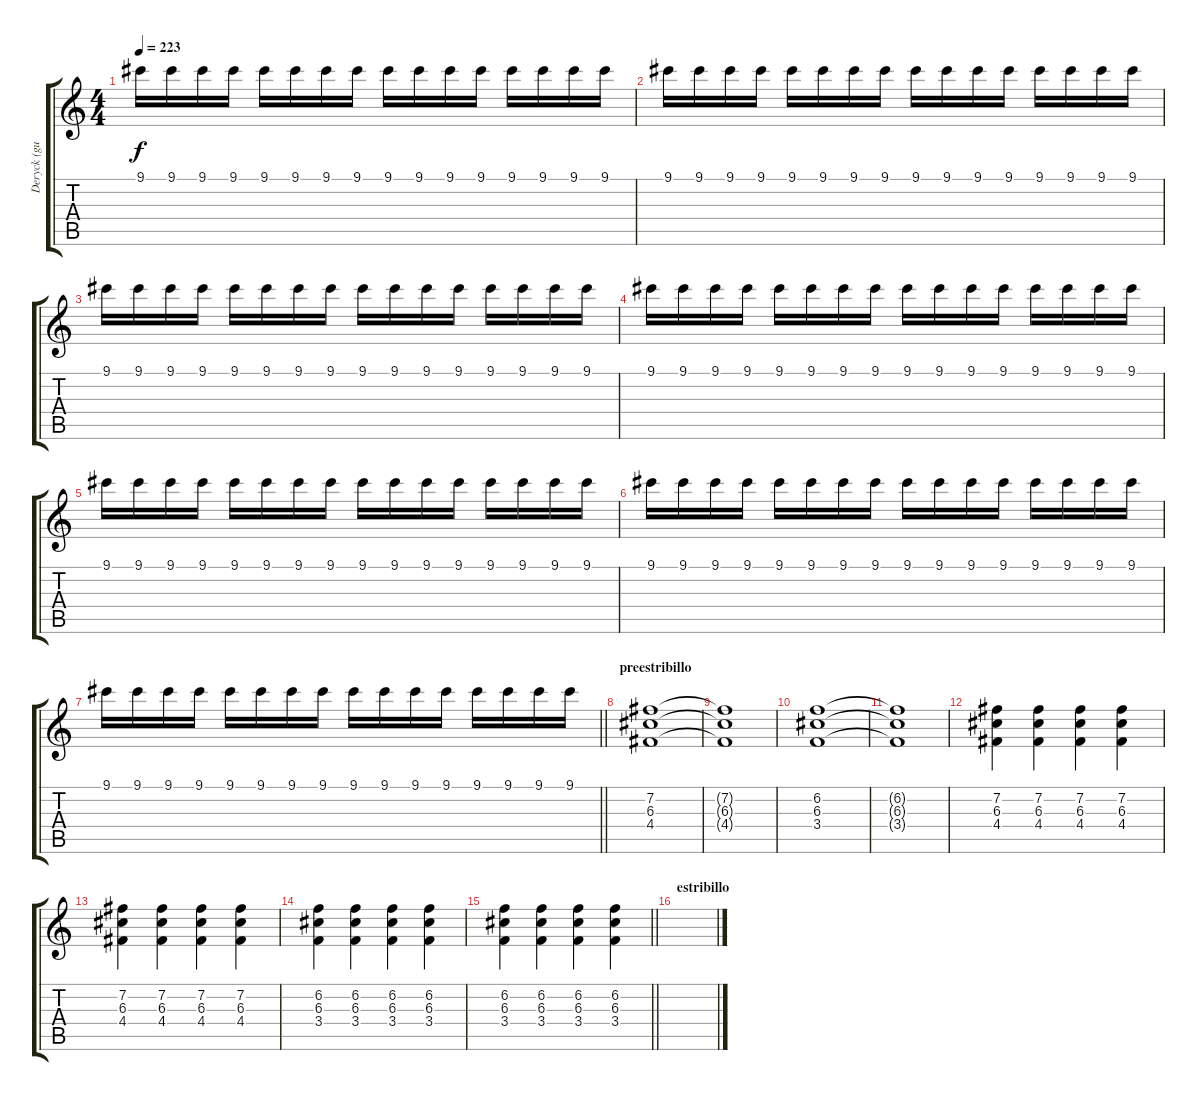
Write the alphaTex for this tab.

\track ("Deryck (guitar 3)" "Deryck (gu") {instrument electricguitarclean}
\staff {score tabs}
\tuning (E4 B3 G3 D3 A2 E2) {hide}
\ts (4 4)
\tempo 223
\clef g2
\ks c
9.1.16{dy f} 9.1.16 9.1.16 9.1.16 9.1.16 9.1.16 9.1.16 9.1.16 9.1.16 9.1.16 9.1.16 9.1.16 9.1.16 9.1.16 9.1.16 9.1.16 |
9.1.16 9.1.16 9.1.16 9.1.16 9.1.16 9.1.16 9.1.16 9.1.16 9.1.16 9.1.16 9.1.16 9.1.16 9.1.16 9.1.16 9.1.16 9.1.16 |
9.1.16 9.1.16 9.1.16 9.1.16 9.1.16 9.1.16 9.1.16 9.1.16 9.1.16 9.1.16 9.1.16 9.1.16 9.1.16 9.1.16 9.1.16 9.1.16 |
9.1.16 9.1.16 9.1.16 9.1.16 9.1.16 9.1.16 9.1.16 9.1.16 9.1.16 9.1.16 9.1.16 9.1.16 9.1.16 9.1.16 9.1.16 9.1.16 |
9.1.16 9.1.16 9.1.16 9.1.16 9.1.16 9.1.16 9.1.16 9.1.16 9.1.16 9.1.16 9.1.16 9.1.16 9.1.16 9.1.16 9.1.16 9.1.16 |
9.1.16 9.1.16 9.1.16 9.1.16 9.1.16 9.1.16 9.1.16 9.1.16 9.1.16 9.1.16 9.1.16 9.1.16 9.1.16 9.1.16 9.1.16 9.1.16 |
\barLineRight lightlight
9.1.16 9.1.16 9.1.16 9.1.16 9.1.16 9.1.16 9.1.16 9.1.16 9.1.16 9.1.16 9.1.16 9.1.16 9.1.16 9.1.16 9.1.16 9.1.16 |
\section ("" "preestribillo")
(7.2 6.3 4.4).1{volume 10 instrument acousticguitarsteel} |
(7.2{t} 6.3{t} 4.4{t}).1 |
(6.2 6.3 3.4).1 |
(6.2{t} 6.3{t} 3.4{t}).1 |
(7.2 6.3 4.4).4 (7.2 6.3 4.4).4 (7.2 6.3 4.4).4 (7.2 6.3 4.4).4 |
(7.2 6.3 4.4).4 (7.2 6.3 4.4).4 (7.2 6.3 4.4).4 (7.2 6.3 4.4).4 |
(6.2 6.3 3.4).4 (6.2 6.3 3.4).4 (6.2 6.3 3.4).4 (6.2 6.3 3.4).4 |
\barLineRight lightlight
(6.2 6.3 3.4).4 (6.2 6.3 3.4).4 (6.2 6.3 3.4).4 (6.2 6.3 3.4).4 |
\section ("" "estribillo")
